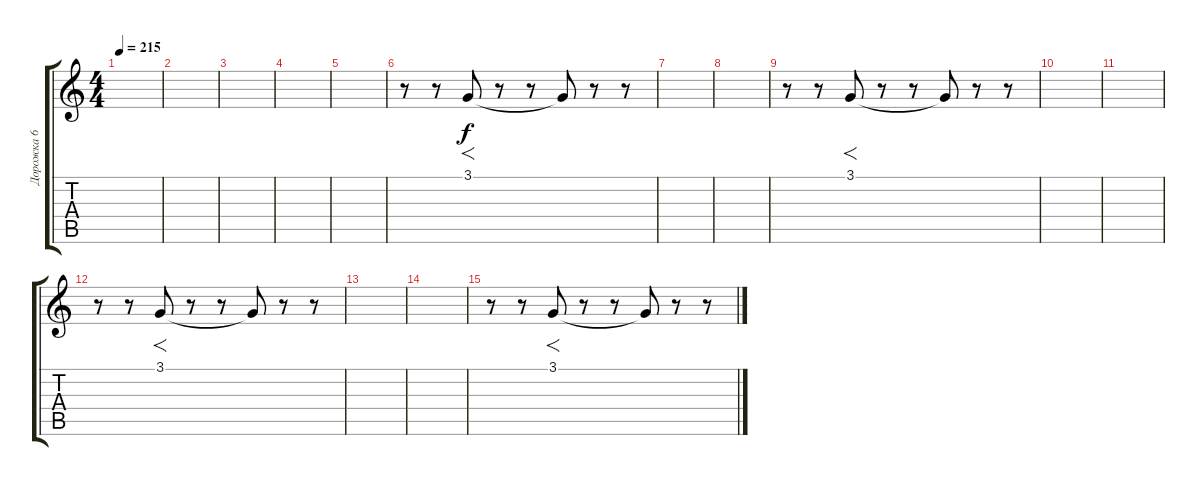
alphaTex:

\track ("Дорожка 6" "Дорожка 6") {instrument choiraahs}
\staff {score tabs}
\tuning (E4 B3 G3 D3 A2 E2) {hide}
\ts (4 4)
\tempo 215
\clef g2
\ks c
|
|
|
|
|
r.8 r.8 3.1.8{f} r.8 r.8 3.1{t}.8 r.8 r.8 |
|
|
r.8 r.8 3.1.8{f} r.8 r.8 3.1{t}.8 r.8 r.8 |
|
|
r.8 r.8 3.1.8{f} r.8 r.8 3.1{t}.8 r.8 r.8 |
|
|
r.8 r.8 3.1.8{f} r.8 r.8 3.1{t}.8 r.8 r.8
